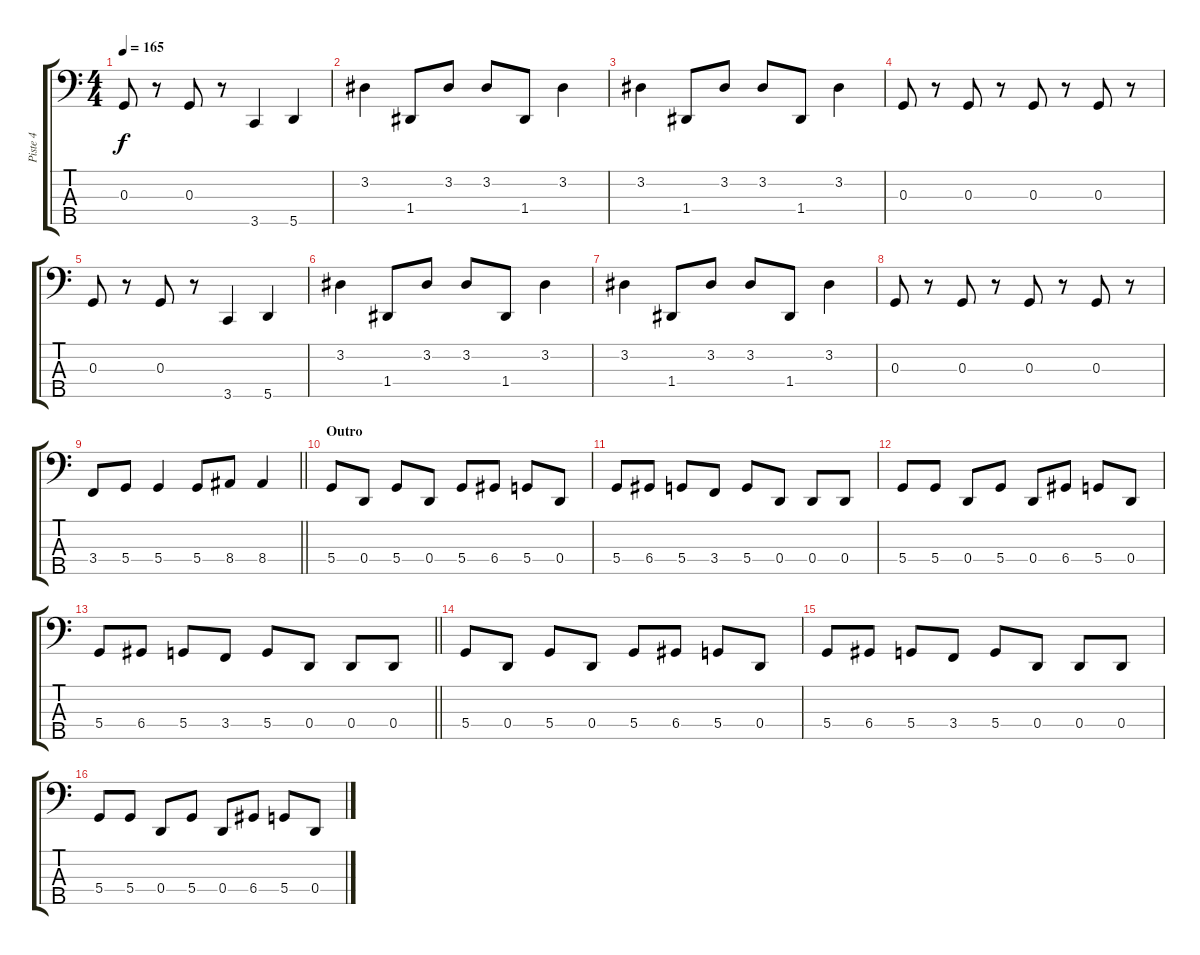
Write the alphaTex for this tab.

\track ("Piste 4" "Piste 4") {instrument electricbasspick}
\staff {score tabs}
\tuning (F2 C2 G1 D1 A0) {hide}
\ts (4 4)
\tempo 165
\clef f4
\ks c
0.3.8{dy f} r.8 0.3.8 r.8 3.5.4 5.5.4 |
3.2.4 1.4.8 3.2.8 3.2.8 1.4.8 3.2.4 |
3.2.4 1.4.8 3.2.8 3.2.8 1.4.8 3.2.4 |
0.3.8 r.8 0.3.8 r.8 0.3.8 r.8 0.3.8 r.8 |
0.3.8 r.8 0.3.8 r.8 3.5.4 5.5.4 |
3.2.4 1.4.8 3.2.8 3.2.8 1.4.8 3.2.4 |
3.2.4 1.4.8 3.2.8 3.2.8 1.4.8 3.2.4 |
0.3.8 r.8 0.3.8 r.8 0.3.8 r.8 0.3.8 r.8 |
\barLineRight lightlight
3.4.8 5.4.8 5.4.4 5.4.8 8.4.8 8.4.4 |
\section ("" "Outro")
5.4.8 0.4.8 5.4.8 0.4.8 5.4.8 6.4.8 5.4.8 0.4.8 |
5.4.8 6.4.8 5.4.8 3.4.8 5.4.8 0.4.8 0.4.8 0.4.8 |
5.4.8 5.4.8 0.4.8 5.4.8 0.4.8 6.4.8 5.4.8 0.4.8 |
\barLineRight lightlight
5.4.8 6.4.8 5.4.8 3.4.8 5.4.8 0.4.8 0.4.8 0.4.8 |
5.4.8 0.4.8 5.4.8 0.4.8 5.4.8 6.4.8 5.4.8 0.4.8 |
5.4.8 6.4.8 5.4.8 3.4.8 5.4.8 0.4.8 0.4.8 0.4.8 |
5.4.8 5.4.8 0.4.8 5.4.8 0.4.8 6.4.8 5.4.8 0.4.8
